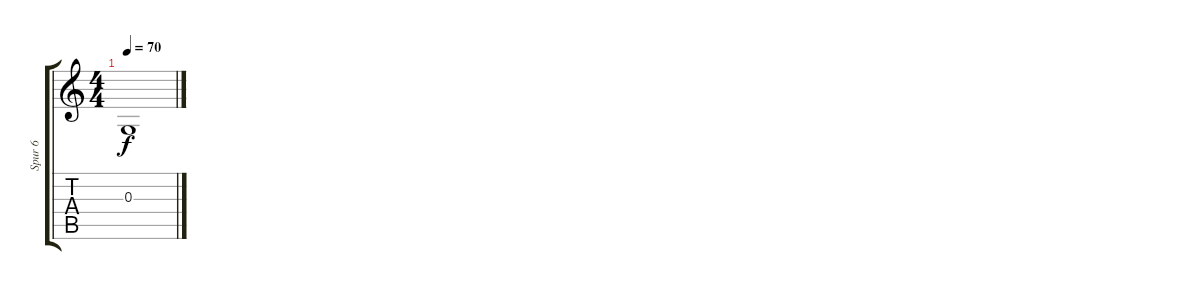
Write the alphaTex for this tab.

\track ("Spur 6" "Spur 6") {instrument englishhorn}
\staff {score tabs}
\tuning (E4 B3 G3 D3 A2 E2) {hide}
\ts (4 4)
\tempo 70
\clef g2
\ks c
0.3.1{dy f volume 0}
